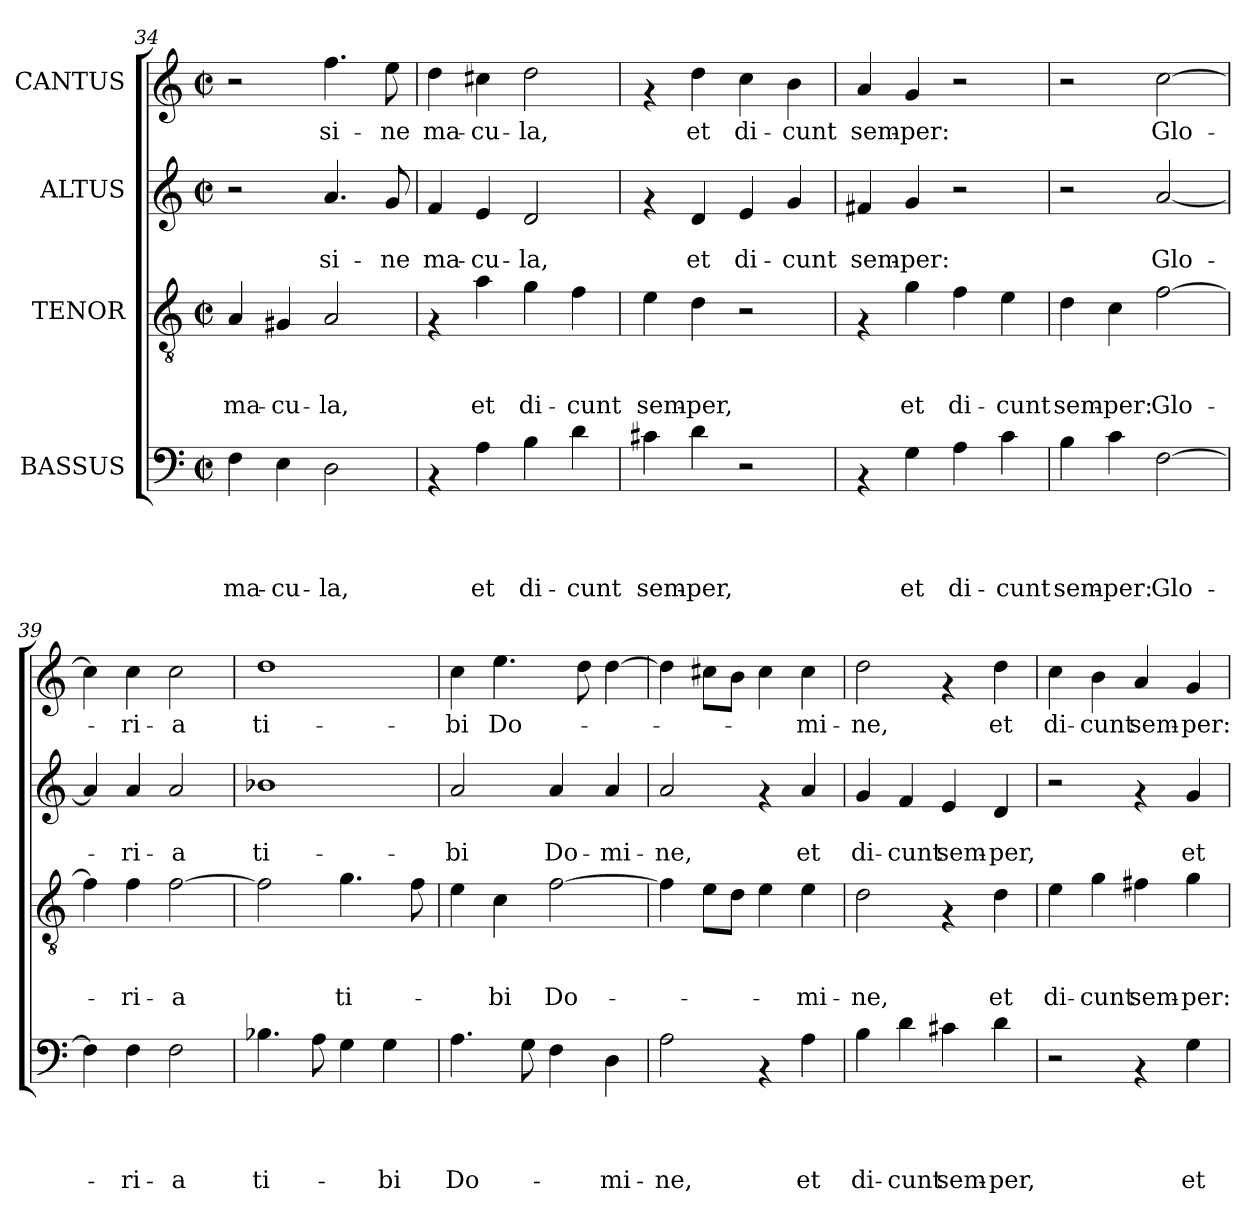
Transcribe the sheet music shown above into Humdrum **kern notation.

**kern	**text	**text	**text	**text	**kern	**text	**text	**text	**kern	**text	**text	**kern	**text
*part4	*part4	*part4	*part4	*part4	*part3	*part3	*part3	*part3	*part2	*part2	*part2	*part1	*part1
*staff4	*staff4	*staff4	*staff4	*staff4	*staff3	*staff3	*staff3	*staff3	*staff2	*staff2	*staff2	*staff1	*staff1
*I"BASSUS	*	*	*	*	*I"TENOR	*	*	*	*I"ALTUS	*	*	*I"CANTUS	*
*clefF4	*	*	*	*	*clefGv2	*	*	*	*clefG2	*	*	*clefG2	*
*k[]	*	*	*	*	*k[]	*	*	*	*k[]	*	*	*k[]	*
*C:	*	*	*	*	*C:	*	*	*	*C:	*	*	*C:	*
*M2/2	*	*	*	*	*M2/2	*	*	*	*M2/2	*	*	*M2/2	*
*met(c|)	*	*	*	*	*met(c|)	*	*	*	*met(c|)	*	*	*met(c|)	*
=34	=34	=34	=34	=34	=34	=34	=34	=34	=34	=34	=34	=34	=34
!	!	!	!	!LO:LY:b	!	!	!	!LO:LY:b	!	!	!	!	!
4F\	.	.	.	ma-	4A/	.	.	ma-	2r	.	.	2r	.
!	!	!	!	!LO:LY:b	!	!	!	!LO:LY:b	!	!	!	!	!
4E\	.	.	.	-cu-	4G#X/	.	.	-cu-	.	.	.	.	.
!	!	!	!	!LO:LY:b	!	!	!	!LO:LY:b	!	!	!LO:LY:b	!	!LO:LY:b
2D\	.	.	.	-la,	2A/	.	.	-la,	4.a/	.	si-	4.ff\	si-
!	!	!	!	!	!	!	!	!	!	!	!LO:LY:b	!	!LO:LY:b
.	.	.	.	.	.	.	.	.	8g/	.	-ne	8ee\	-ne
=35	=35	=35	=35	=35	=35	=35	=35	=35	=35	=35	=35	=35	=35
!	!	!	!	!	!	!	!	!	!	!	!LO:LY:b	!	!LO:LY:b
4rAA	.	.	.	.	4rF	.	.	.	4f/	.	ma-	4dd\	ma-
!	!	!	!	!LO:LY:b	!	!	!	!LO:LY:b	!	!	!LO:LY:b	!	!LO:LY:b
4A\	.	.	.	et	4a\	.	.	et	4e/	.	-cu-	4cc#X\	-cu-
!	!	!	!	!LO:LY:b	!	!	!	!LO:LY:b	!	!	!LO:LY:b	!	!LO:LY:b
4B\	.	.	.	di-	4g\	.	.	di-	2d/	.	-la,	2dd\	-la,
!	!	!	!	!LO:LY:b	!	!	!	!LO:LY:b	!	!	!	!	!
4d\	.	.	.	-cunt	4f\	.	.	-cunt	.	.	.	.	.
=36	=36	=36	=36	=36	=36	=36	=36	=36	=36	=36	=36	=36	=36
!	!	!	!	!LO:LY:b	!	!	!	!LO:LY:b	!	!	!	!	!
4c#X\	.	.	.	sem-	4e\	.	.	sem-	4rf	.	.	4rf	.
!	!	!	!	!LO:LY:b	!	!	!	!LO:LY:b	!	!	!LO:LY:b	!	!LO:LY:b
4d\	.	.	.	-per,	4d\	.	.	-per,	4d/	.	et	4dd\	et
!	!	!	!	!	!	!	!	!	!	!	!LO:LY:b	!	!LO:LY:b
2r	.	.	.	.	2r	.	.	.	4e/	.	di-	4cc\	di-
!	!	!	!	!	!	!	!	!	!	!	!LO:LY:b	!	!LO:LY:b
.	.	.	.	.	.	.	.	.	4g/	.	-cunt	4b\	-cunt
=37	=37	=37	=37	=37	=37	=37	=37	=37	=37	=37	=37	=37	=37
!	!	!	!	!	!	!	!	!	!	!	!LO:LY:b	!	!LO:LY:b
4rAA	.	.	.	.	4rF	.	.	.	4f#X/	.	sem-	4a/	sem-
!	!	!	!	!LO:LY:b	!	!	!	!LO:LY:b	!	!	!LO:LY:b	!	!LO:LY:b
4G\	.	.	.	et	4g\	.	.	et	4g/	.	-per:	4g/	-per:
!	!	!	!	!LO:LY:b	!	!	!	!LO:LY:b	!	!	!	!	!
4A\	.	.	.	di-	4f\	.	.	di-	2r	.	.	2r	.
!	!	!	!	!LO:LY:b	!	!	!	!LO:LY:b	!	!	!	!	!
4c\	.	.	.	-cunt	4e\	.	.	-cunt	.	.	.	.	.
!!LO:LB:g=z
=38	=38	=38	=38	=38	=38	=38	=38	=38	=38	=38	=38	=38	=38
!	!	!	!	!LO:LY:b	!	!	!	!LO:LY:b	!	!	!	!	!
4B\	.	.	.	sem-	4d\	.	.	sem-	2r	.	.	2r	.
!	!	!	!	!LO:LY:b	!	!	!	!LO:LY:b	!	!	!	!	!
4c\	.	.	.	-per:	4c\	.	.	-per:	.	.	.	.	.
!	!	!	!	!LO:LY:b	!	!	!	!LO:LY:b	!	!	!LO:LY:b	!	!LO:LY:b
[>2F\	.	.	.	Glo-	[>2f\	.	.	Glo-	[<2a/	.	Glo-	[>2cc\	Glo-
=39	=39	=39	=39	=39	=39	=39	=39	=39	=39	=39	=39	=39	=39
4F\]	.	.	.	.	4f\]	.	.	.	4a/]	.	.	4cc\]	.
!	!	!	!	!LO:LY:b	!	!	!	!LO:LY:b	!	!	!LO:LY:b	!	!LO:LY:b
4F\	.	.	.	-ri-	4f\	.	.	-ri-	4a/	.	-ri-	4cc\	-ri-
!	!	!	!	!LO:LY:b	!	!	!	!LO:LY:b	!	!	!LO:LY:b	!	!LO:LY:b
2F\	.	.	.	-a	[>2f\	.	.	-a	2a/	.	-a	2cc\	-a
=40	=40	=40	=40	=40	=40	=40	=40	=40	=40	=40	=40	=40	=40
!	!	!	!	!LO:LY:b	!	!	!	!	!	!	!LO:LY:b	!	!LO:LY:b
4.B-X\	.	.	.	ti-	2f\]	.	.	.	1b-X	.	ti-	1dd	ti-
8A\	.	.	.	.	.	.	.	.	.	.	.	.	.
!	!	!	!	!	!	!	!	!LO:LY:b	!	!	!	!	!
4G\	.	.	.	.	4.g\	.	.	ti-	.	.	.	.	.
!	!	!	!	!LO:LY:b	!	!	!	!	!	!	!	!	!
4G\	.	.	.	-bi	.	.	.	.	.	.	.	.	.
.	.	.	.	.	8f\	.	.	.	.	.	.	.	.
=41	=41	=41	=41	=41	=41	=41	=41	=41	=41	=41	=41	=41	=41
!	!	!	!	!LO:LY:b	!	!	!	!	!	!	!LO:LY:b	!	!LO:LY:b
4.A\	.	.	.	Do-	4e\	.	.	.	2a/	.	-bi	4cc\	-bi
!	!	!	!	!	!	!	!	!LO:LY:b	!	!	!	!	!LO:LY:b
.	.	.	.	.	4c\	.	.	-bi	.	.	.	4.ee\	Do-
8G\	.	.	.	.	.	.	.	.	.	.	.	.	.
!	!	!	!	!	!	!	!	!LO:LY:b	!	!	!LO:LY:b	!	!
4F\	.	.	.	.	[>2f\	.	.	Do-	4a/	.	Do-	.	.
.	.	.	.	.	.	.	.	.	.	.	.	8dd\	.
!	!	!	!	!LO:LY:b	!	!	!	!	!	!	!LO:LY:b	!	!
4D\	.	.	.	-mi-	.	.	.	.	4a/	.	-mi-	[>4dd\	.
=42	=42	=42	=42	=42	=42	=42	=42	=42	=42	=42	=42	=42	=42
!	!	!	!	!LO:LY:b	!	!	!	!	!	!	!LO:LY:b	!	!
2A\	.	.	.	-ne,	4f\]	.	.	.	2a/	.	-ne,	4dd\]	.
.	.	.	.	.	8e\L	.	.	.	.	.	.	8cc#X\L	.
.	.	.	.	.	8d\J	.	.	.	.	.	.	8b\J	.
4rAA	.	.	.	.	4e\	.	.	.	4rf	.	.	4cc#\	.
!	!	!	!	!LO:LY:b	!	!	!	!LO:LY:b	!	!	!LO:LY:b	!	!LO:LY:b
4A\	.	.	.	et	4e\	.	.	-mi-	4a/	.	et	4cc#\	-mi-
=43	=43	=43	=43	=43	=43	=43	=43	=43	=43	=43	=43	=43	=43
!	!	!	!	!LO:LY:b	!	!	!	!LO:LY:b	!	!	!LO:LY:b	!	!LO:LY:b
4B\	.	.	.	di-	2d\	.	.	-ne,	4g/	.	di-	2dd\	-ne,
!	!	!	!	!LO:LY:b	!	!	!	!	!	!	!LO:LY:b	!	!
4d\	.	.	.	-cunt	.	.	.	.	4f/	.	-cunt	.	.
!	!	!	!	!LO:LY:b	!	!	!	!	!	!	!LO:LY:b	!	!
4c#X\	.	.	.	sem-	4rF	.	.	.	4e/	.	sem-	4rf	.
!	!	!	!	!LO:LY:b	!	!	!	!LO:LY:b	!	!	!LO:LY:b	!	!LO:LY:b
4d\	.	.	.	-per,	4d\	.	.	et	4d/	.	-per,	4dd\	et
=44	=44	=44	=44	=44	=44	=44	=44	=44	=44	=44	=44	=44	=44
!	!	!	!	!	!	!	!	!LO:LY:b	!	!	!	!	!LO:LY:b
2r	.	.	.	.	4e\	.	.	di-	2r	.	.	4cc\	di-
!	!	!	!	!	!	!	!	!LO:LY:b	!	!	!	!	!LO:LY:b
.	.	.	.	.	4g\	.	.	-cunt	.	.	.	4b\	-cunt
!	!	!	!	!	!	!	!	!LO:LY:b	!	!	!	!	!LO:LY:b
4rAA	.	.	.	.	4f#X\	.	.	sem-	4rf	.	.	4a/	sem-
!	!	!	!	!LO:LY:b	!	!	!	!LO:LY:b	!	!	!LO:LY:b	!	!LO:LY:b
4G\	.	.	.	et	4g\	.	.	-per:	4g/	.	et	4g/	-per:
=	=	=	=	=	=	=	=	=	=	=	=	=	=
*-	*-	*-	*-	*-	*-	*-	*-	*-	*-	*-	*-	*-	*-
